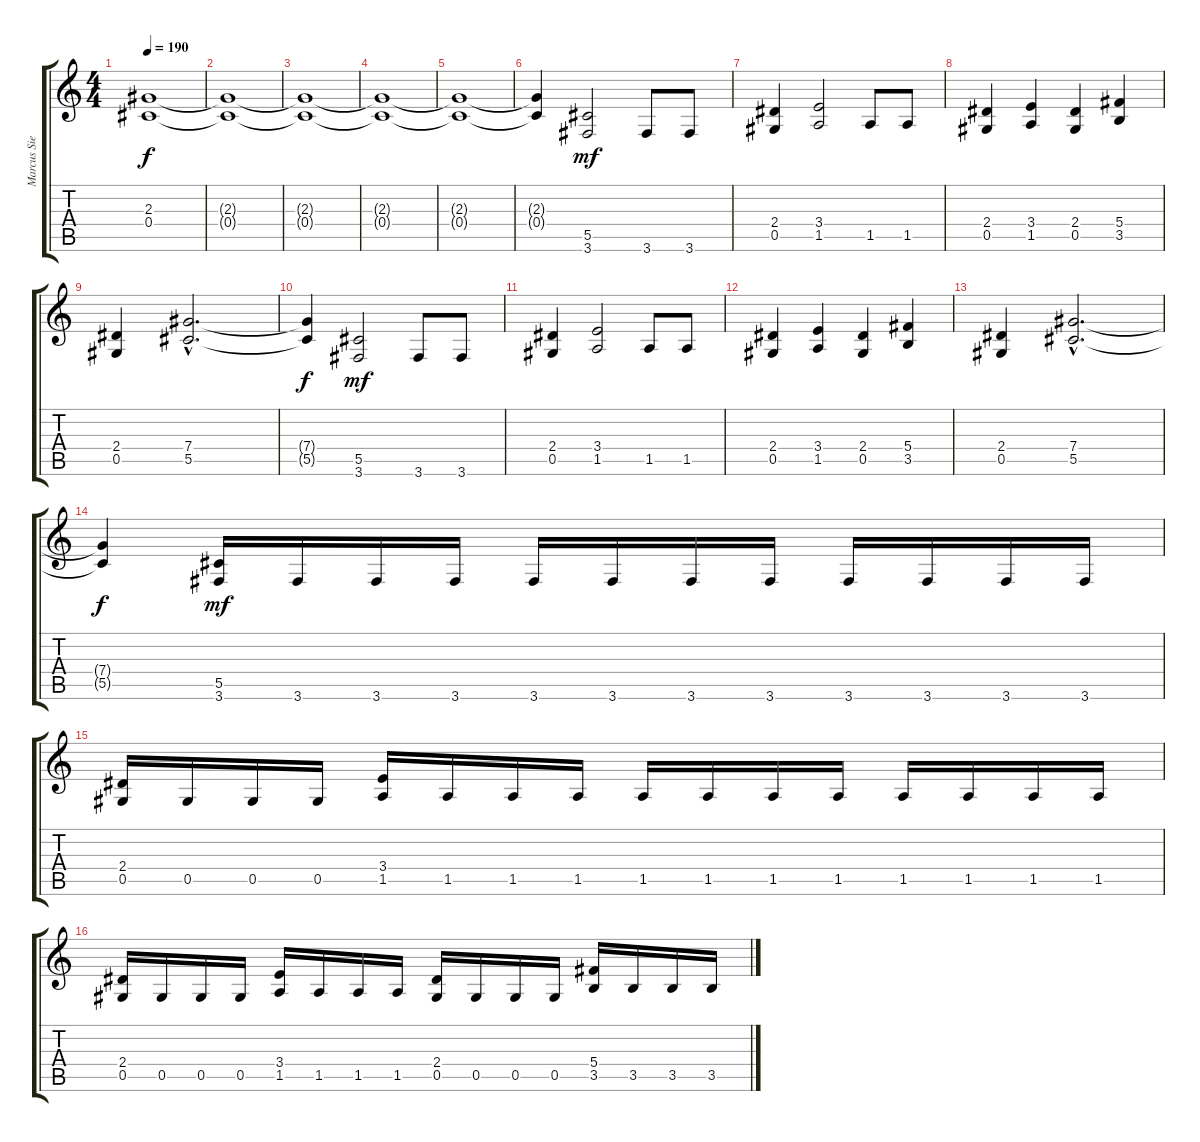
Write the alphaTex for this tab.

\track ("Marcus Siepen" "Marcus Sie") {instrument distortionguitar}
\staff {score tabs}
\tuning (Eb4 Bb3 Gb3 Db3 Ab2 Eb2) {hide}
\ts (4 4)
\tempo 190
\clef g2
\ks c
(2.3{t} 0.4{t}).1{dy f} |
(2.3{t} 0.4{t}).1 |
(2.3{t} 0.4{t}).1 |
(2.3{t} 0.4{t}).1 |
(2.3{t} 0.4{t}).1 |
(2.3{t} 0.4{t}).4 (5.5 3.6).2{dy mf} 3.6.8 3.6.8 |
(2.4 0.5).4 (3.4 1.5).2 1.5.8 1.5.8 |
(2.4 0.5).4 (3.4 1.5).4 (2.4 0.5).4 (5.4 3.5).4 |
(2.4 0.5).4 (7.4{hac} 5.5{hac}).2{d} |
(7.4{t} 5.5{t}).4{dy f} (5.5 3.6).2{dy mf} 3.6.8 3.6.8 |
(2.4 0.5).4 (3.4 1.5).2 1.5.8 1.5.8 |
(2.4 0.5).4 (3.4 1.5).4 (2.4 0.5).4 (5.4 3.5).4 |
(2.4 0.5).4 (7.4{hac} 5.5{hac}).2{d} |
(7.4{t} 5.5{t}).4{dy f} (5.5 3.6).16{dy mf} 3.6.16 3.6.16 3.6.16 3.6.16 3.6.16 3.6.16 3.6.16 3.6.16 3.6.16 3.6.16 3.6.16 |
(2.4 0.5).16 0.5.16 0.5.16 0.5.16 (3.4 1.5).16 1.5.16 1.5.16 1.5.16 1.5.16 1.5.16 1.5.16 1.5.16 1.5.16 1.5.16 1.5.16 1.5.16 |
(2.4 0.5).16 0.5.16 0.5.16 0.5.16 (3.4 1.5).16 1.5.16 1.5.16 1.5.16 (2.4 0.5).16 0.5.16 0.5.16 0.5.16 (5.4 3.5).16 3.5.16 3.5.16 3.5.16
